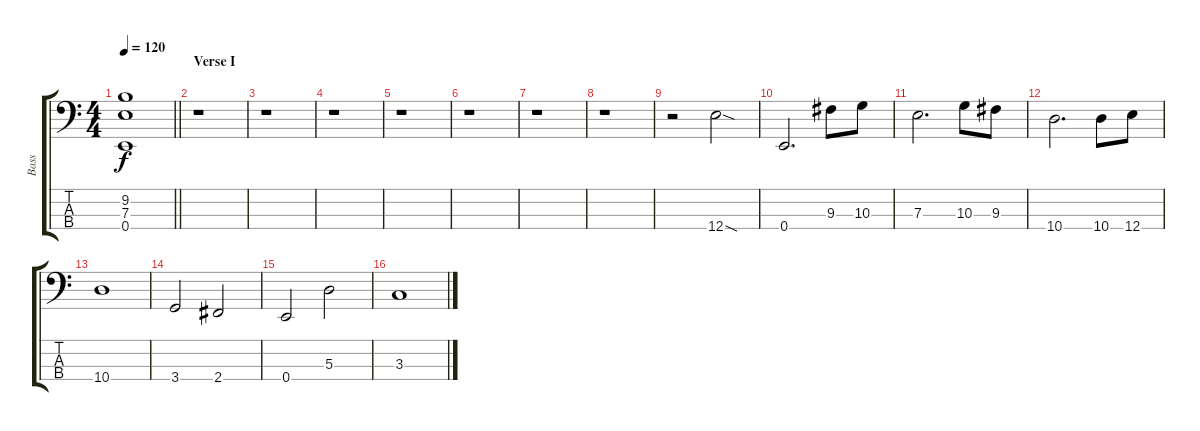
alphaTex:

\track ("Bass" "Bass") {instrument electricbasspick}
\staff {score tabs}
\tuning (G2 D2 A1 E1) {hide}
\ts (4 4)
\tempo 120
\clef f4
\barLineRight lightlight
\ks c
(9.2{t} 7.3{t} 0.4{t}).1{dy f} |
\section ("" "Verse I")
r.1 |
r.1 |
r.1 |
r.1 |
r.1 |
r.1 |
r.1 |
r.2 12.4{sod}.2 |
0.4.2{d} 9.3.8 10.3.8 |
7.3.2{d} 10.3.8 9.3.8 |
10.4.2{d} 10.4.8 12.4.8 |
10.4.1 |
3.4.2 2.4.2 |
0.4.2 5.3.2 |
3.3.1
